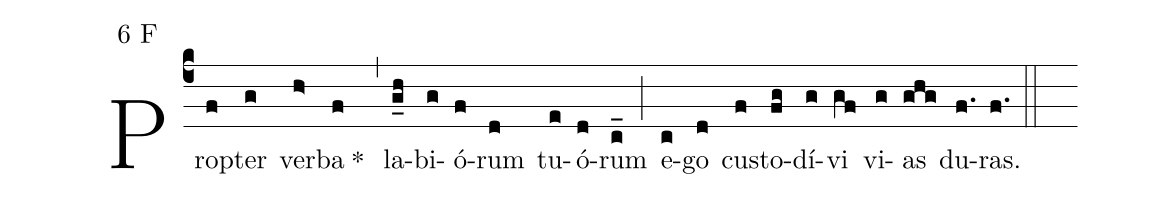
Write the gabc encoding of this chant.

mode:6 F;
%%
(c4) Prop(f)ter(g) ver(h>)ba(f) *()(,) la(g_h)bi(g)ó(f)rum(d) tu(e)ó(d)rum(c_) (;) e(c)go(d) cus(f)to(fg)dí(g)vi(gf) vi(g)as(ghg) du(f.)ras.(f.) (::)
